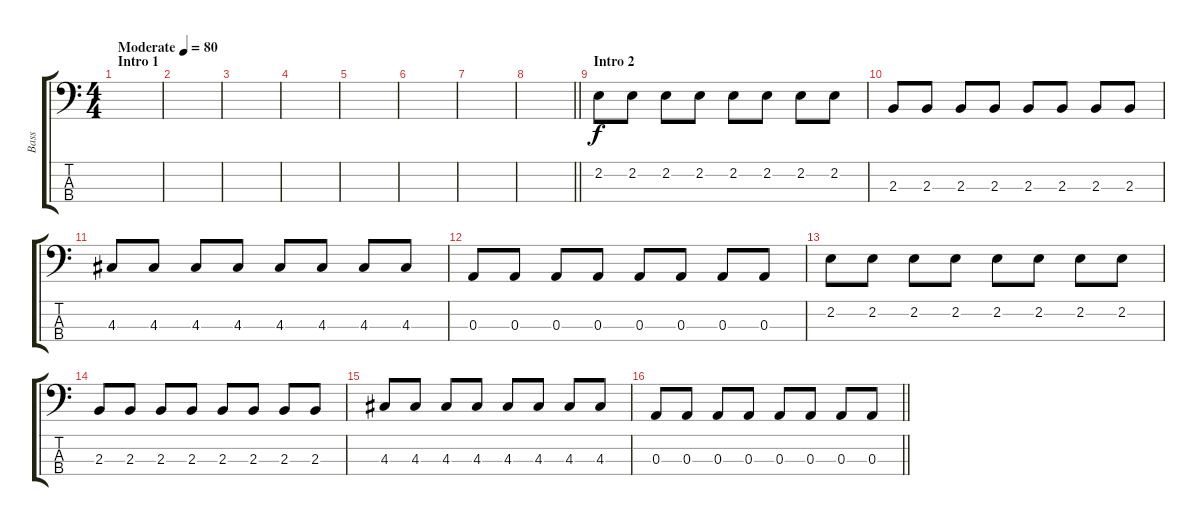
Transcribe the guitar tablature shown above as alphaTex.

\track ("Bass" "Bass") {instrument electricbassfinger}
\staff {score tabs}
\tuning (G2 D2 A1 E1) {hide}
\ts (4 4)
\section ("" "Intro 1")
\tempo (80 "Moderate")
\clef f4
\ks c
|
|
|
|
|
|
|
\barLineRight lightlight
|
\section ("" "Intro 2")
2.2.8 2.2.8 2.2.8 2.2.8 2.2.8 2.2.8 2.2.8 2.2.8 |
2.3.8 2.3.8 2.3.8 2.3.8 2.3.8 2.3.8 2.3.8 2.3.8 |
4.3.8 4.3.8 4.3.8 4.3.8 4.3.8 4.3.8 4.3.8 4.3.8 |
0.3.8 0.3.8 0.3.8 0.3.8 0.3.8 0.3.8 0.3.8 0.3.8 |
2.2.8 2.2.8 2.2.8 2.2.8 2.2.8 2.2.8 2.2.8 2.2.8 |
2.3.8 2.3.8 2.3.8 2.3.8 2.3.8 2.3.8 2.3.8 2.3.8 |
4.3.8 4.3.8 4.3.8 4.3.8 4.3.8 4.3.8 4.3.8 4.3.8 |
\barLineRight lightlight
0.3.8 0.3.8 0.3.8 0.3.8 0.3.8 0.3.8 0.3.8 0.3.8
